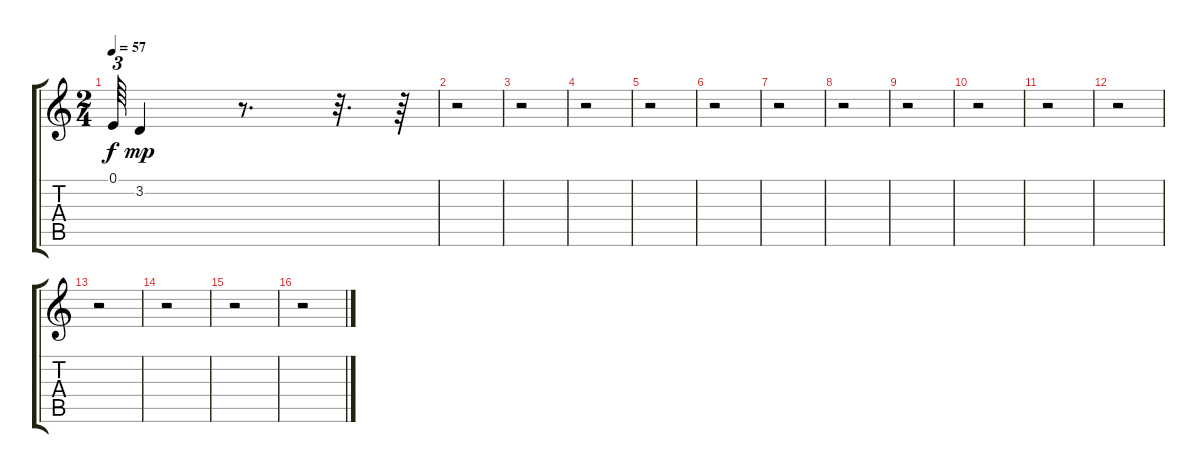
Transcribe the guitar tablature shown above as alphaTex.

\track "" {instrument oboe}
\staff {score tabs}
\tuning (E4 B3 G3 D3 A2 E2) {hide}
\ts (2 4)
\tempo 57
\clef g2
\ks c
0.1{t}.64{tu (3 2) dy f} 3.2.4{dy mp} r.8{d} r.32{d} r.64 |
r.2 |
r.2 |
r.2 |
r.2 |
r.2 |
r.2 |
r.2 |
r.2 |
r.2 |
r.2 |
r.2 |
r.2 |
r.2 |
r.2 |
r.2
